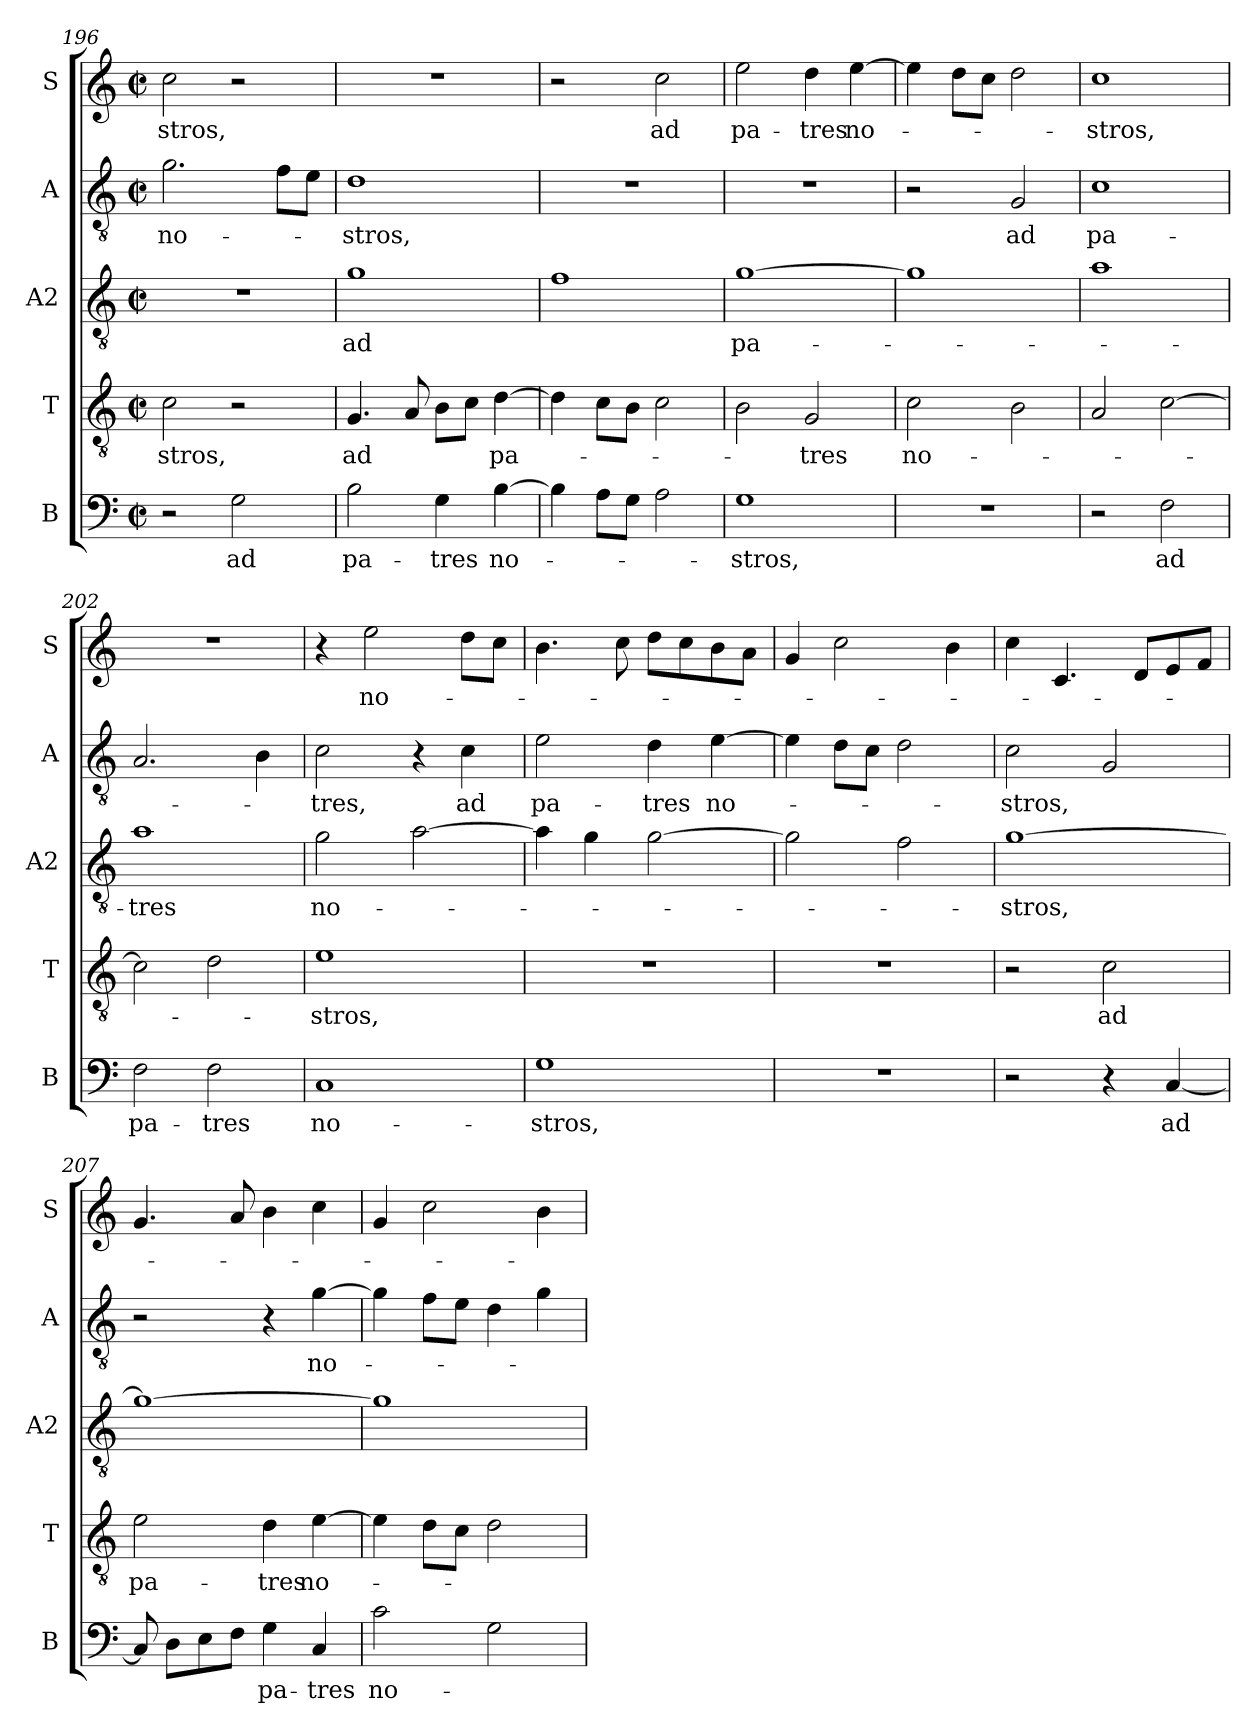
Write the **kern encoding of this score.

**kern	**text	**kern	**text	**kern	**text	**kern	**text	**kern	**text
*part5	*part5	*part4	*part4	*part3	*part3	*part2	*part2	*part1	*part1
*staff5	*staff5	*staff4	*staff4	*staff3	*staff3	*staff2	*staff2	*staff1	*staff1
*I"B	*	*I"T	*	*I"A2	*	*I"A	*	*I"S	*
*I'B	*	*I'T	*	*I'A2	*	*I'A	*	*I'S	*
*clefF4	*	*clefGv2	*	*clefGv2	*	*clefGv2	*	*clefG2	*
*k[]	*	*k[]	*	*k[]	*	*k[]	*	*k[]	*
*M2/2	*	*M2/2	*	*M2/2	*	*M2/2	*	*M2/2	*
*met(c|)	*	*met(c|)	*	*met(c|)	*	*met(c|)	*	*met(c|)	*
=196	=196	=196	=196	=196	=196	=196	=196	=196	=196
!	!	!	!LO:LY:b	!	!	!	!LO:LY:b	!	!LO:LY:b
2r	.	2c\	-stros,	1r	.	2.g\	no-	2cc\	-stros,
!	!LO:LY:b	!	!	!	!	!	!	!	!
2G\	ad	2r	.	.	.	.	.	2r	.
.	.	.	.	.	.	8f\L	.	.	.
.	.	.	.	.	.	8e\J	.	.	.
!!LO:LB:g=z
=197	=197	=197	=197	=197	=197	=197	=197	=197	=197
!	!LO:LY:b	!	!LO:LY:b	!	!LO:LY:b	!	!LO:LY:b	!	!
2B\	pa-	4.G/	ad	1g	ad	1d	-stros,	1r	.
.	.	8A/	.	.	.	.	.	.	.
!	!LO:LY:b	!	!	!	!	!	!	!	!
4G\	-tres	8B\L	.	.	.	.	.	.	.
.	.	8c\J	.	.	.	.	.	.	.
!	!LO:LY:b	!	!LO:LY:b	!	!	!	!	!	!
[4B\	no-	[4d\	pa-	.	.	.	.	.	.
=198	=198	=198	=198	=198	=198	=198	=198	=198	=198
4B\]	.	4d\]	.	1f	.	1r	.	2r	.
8A\L	.	8c\L	.	.	.	.	.	.	.
8G\J	.	8B\J	.	.	.	.	.	.	.
!	!	!	!	!	!	!	!	!	!LO:LY:b
2A\	.	2c\	.	.	.	.	.	2cc\	ad
=199	=199	=199	=199	=199	=199	=199	=199	=199	=199
!	!LO:LY:b	!	!	!	!LO:LY:b	!	!	!	!LO:LY:b
1G	-stros,	2B\	.	[1g	pa-	1r	.	2ee\	pa-
!	!	!	!LO:LY:b	!	!	!	!	!	!LO:LY:b
.	.	2G/	-tres	.	.	.	.	4dd\	-tres
!	!	!	!	!	!	!	!	!	!LO:LY:b
.	.	.	.	.	.	.	.	[4ee\	no-
=200	=200	=200	=200	=200	=200	=200	=200	=200	=200
!	!	!	!LO:LY:b	!	!	!	!	!	!
1r	.	2c\	no-	1g]	.	2r	.	4ee\]	.
.	.	.	.	.	.	.	.	8dd\L	.
.	.	.	.	.	.	.	.	8cc\J	.
!	!	!	!	!	!	!	!LO:LY:b	!	!
.	.	2B\	.	.	.	2G/	ad	2dd\	.
=201	=201	=201	=201	=201	=201	=201	=201	=201	=201
!	!	!	!	!	!	!	!LO:LY:b	!	!LO:LY:b
2r	.	2A/	.	1a	.	1c	pa-	1cc	-stros,
!	!LO:LY:b	!	!	!	!	!	!	!	!
2F\	ad	[2c	.	.	.	.	.	.	.
=202	=202	=202	=202	=202	=202	=202	=202	=202	=202
!	!LO:LY:b	!	!	!	!LO:LY:b	!	!	!	!
2F\	pa-	2c\]	.	1a	-tres	2.A/	.	1r	.
!	!LO:LY:b	!	!	!	!	!	!	!	!
2F\	-tres	2d\	.	.	.	.	.	.	.
.	.	.	.	.	.	4B\	.	.	.
=203	=203	=203	=203	=203	=203	=203	=203	=203	=203
!	!LO:LY:b	!	!LO:LY:b	!	!LO:LY:b	!	!LO:LY:b	!	!
1C	no-	1e	-stros,	2g\	no-	2c\	-tres,	4r	.
!	!	!	!	!	!	!	!	!	!LO:LY:b
.	.	.	.	.	.	.	.	2ee\	no-
.	.	.	.	[2a\	.	4r	.	.	.
!	!	!	!	!	!	!	!LO:LY:b	!	!
.	.	.	.	.	.	4c\	ad	8dd\L	.
.	.	.	.	.	.	.	.	8cc\J	.
!!LO:PB:g=z
=204	=204	=204	=204	=204	=204	=204	=204	=204	=204
!	!LO:LY:b	!	!	!	!	!	!LO:LY:b	!	!
1G	-stros,	1r	.	4a\]	.	2e\	pa-	4.b\	.
.	.	.	.	4g\	.	.	.	.	.
.	.	.	.	.	.	.	.	8cc\	.
!	!	!	!	!	!	!	!LO:LY:b	!	!
.	.	.	.	[2g	.	4d\	-tres	8dd\L	.
.	.	.	.	.	.	.	.	8cc\	.
!	!	!	!	!	!	!	!LO:LY:b	!	!
.	.	.	.	.	.	[4e\	no-	8b\	.
.	.	.	.	.	.	.	.	8a\J	.
=205	=205	=205	=205	=205	=205	=205	=205	=205	=205
1r	.	1r	.	2g\]	.	4e\]	.	4g/	.
.	.	.	.	.	.	8d\L	.	2cc\	.
.	.	.	.	.	.	8c\J	.	.	.
.	.	.	.	2f\	.	2d\	.	.	.
.	.	.	.	.	.	.	.	4b\	.
=206	=206	=206	=206	=206	=206	=206	=206	=206	=206
!	!	!	!	!	!LO:LY:b	!	!LO:LY:b	!	!
2r	.	2r	.	[1g	-stros,	2c\	-stros,	4cc\	.
.	.	.	.	.	.	.	.	4.c/	.
!	!	!	!LO:LY:b	!	!	!	!	!	!
4r	.	2c\	ad	.	.	2G/	.	.	.
.	.	.	.	.	.	.	.	8d/L	.
!	!LO:LY:b	!	!	!	!	!	!	!	!
[4C/	ad	.	.	.	.	.	.	8e/	.
.	.	.	.	.	.	.	.	8f/J	.
=207	=207	=207	=207	=207	=207	=207	=207	=207	=207
!	!	!	!LO:LY:b	!	!	!	!	!	!
8C/]	.	2e\	pa-	1g_	.	2r	.	4.g/	.
8D\L	.	.	.	.	.	.	.	.	.
8E\	.	.	.	.	.	.	.	.	.
8F\J	.	.	.	.	.	.	.	8a/	.
!	!LO:LY:b	!	!LO:LY:b	!	!	!	!	!	!
4G\	pa-	4d\	-tres	.	.	4r	.	4b\	.
!	!LO:LY:b	!	!LO:LY:b	!	!	!	!LO:LY:b	!	!
4C/	-tres	[4e\	no-	.	.	[4g\	no-	4cc\	.
=208	=208	=208	=208	=208	=208	=208	=208	=208	=208
!	!LO:LY:b	!	!	!	!	!	!	!	!
2c\	no-	4e\]	.	1g]	.	4g\]	.	4g/	.
.	.	8d\L	.	.	.	8f\L	.	2cc\	.
.	.	8c\J	.	.	.	8e\J	.	.	.
2G\	.	2d\	.	.	.	4d\	.	.	.
.	.	.	.	.	.	4g\	.	4b\	.
=	=	=	=	=	=	=	=	=	=
*-	*-	*-	*-	*-	*-	*-	*-	*-	*-
